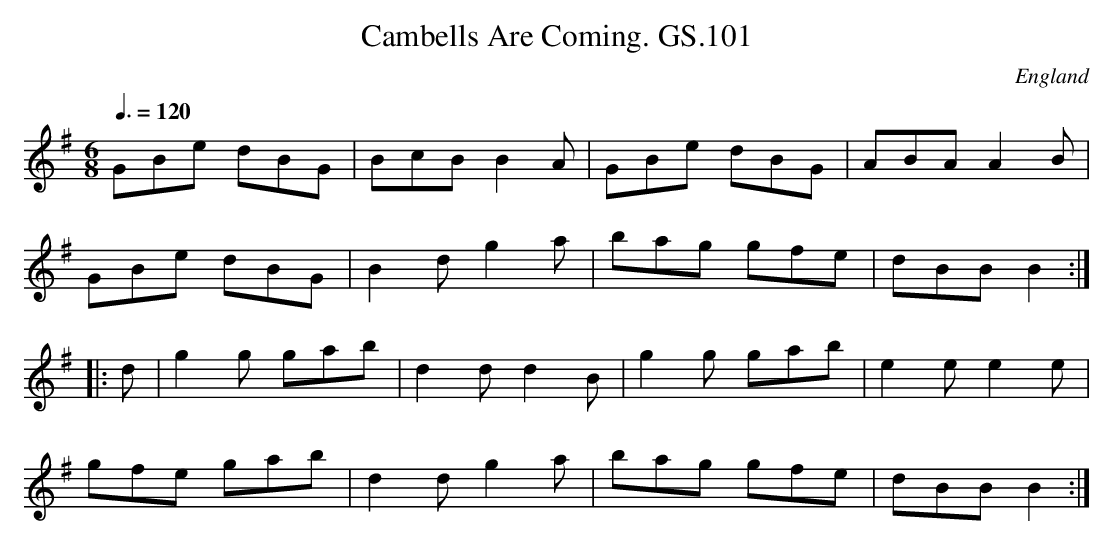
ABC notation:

X:1
T:Cambells Are Coming. GS.101
M:6/8
L:1/8
Q:3/8=120
O:England
K:G major
GBe dBG | BcB B2 A | GBe dBG | ABA A2B |!
GBe dBG | B2d g2a | bag gfe |dBB B2 :|!
|:d| g2g gab | d2d d2B | g2g gab | e2ee2e |!
gfe gab | d2d g2a | bag gfe | dBB B2 :|
